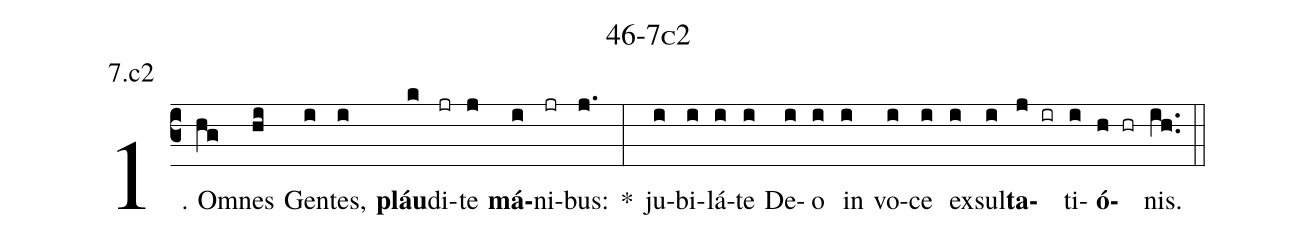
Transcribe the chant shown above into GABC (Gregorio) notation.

name: 46-7c2;
annotation: 7.c2;
%%
(c3)1. Om(hg)nes(hi) Gen(i)tes,(i) <b>pláu</b>(k)di(jr)te(j) <b>má</b>(i)ni(jr)bus:(j.) *(:) ju(i)bi(i)lá(i)te(i) De(i)o(i) in(i) vo(i)ce(i) ex(i)sul(i)<b>ta</b>(j ir)ti(i)<b>ó</b>(h hr)nis.(ih..) (::)
